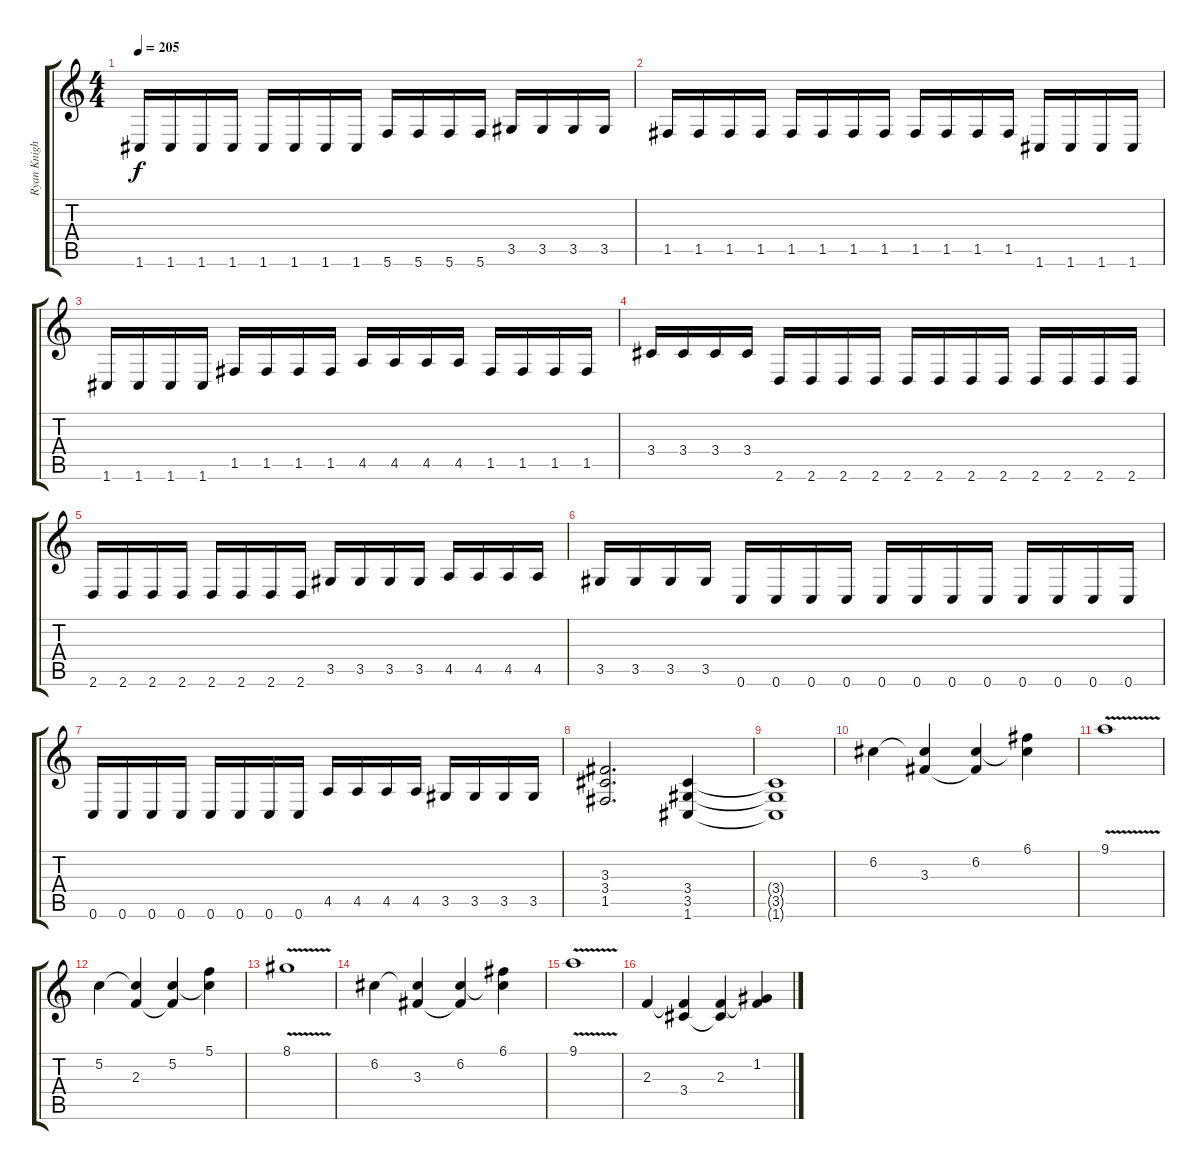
\track ("Ryan Knight" "Ryan Knigh") {instrument distortionguitar}
\staff {score tabs}
\tuning (C4 G3 Eb3 Bb2 F2 C2) {hide}
\ts (4 4)
\tempo 205
\clef g2
\ks c
1.6.16{dy f} 1.6.16 1.6.16 1.6.16 1.6.16 1.6.16 1.6.16 1.6.16 5.6.16 5.6.16 5.6.16 5.6.16 3.5.16 3.5.16 3.5.16 3.5.16 |
1.5.16 1.5.16 1.5.16 1.5.16 1.5.16 1.5.16 1.5.16 1.5.16 1.5.16 1.5.16 1.5.16 1.5.16 1.6.16 1.6.16 1.6.16 1.6.16 |
1.6.16 1.6.16 1.6.16 1.6.16 1.5.16 1.5.16 1.5.16 1.5.16 4.5.16 4.5.16 4.5.16 4.5.16 1.5.16 1.5.16 1.5.16 1.5.16 |
3.4.16 3.4.16 3.4.16 3.4.16 2.6.16 2.6.16 2.6.16 2.6.16 2.6.16 2.6.16 2.6.16 2.6.16 2.6.16 2.6.16 2.6.16 2.6.16 |
2.6.16 2.6.16 2.6.16 2.6.16 2.6.16 2.6.16 2.6.16 2.6.16 3.5.16 3.5.16 3.5.16 3.5.16 4.5.16 4.5.16 4.5.16 4.5.16 |
3.5.16 3.5.16 3.5.16 3.5.16 0.6.16 0.6.16 0.6.16 0.6.16 0.6.16 0.6.16 0.6.16 0.6.16 0.6.16 0.6.16 0.6.16 0.6.16 |
0.6.16 0.6.16 0.6.16 0.6.16 0.6.16 0.6.16 0.6.16 0.6.16 4.5.16 4.5.16 4.5.16 4.5.16 3.5.16 3.5.16 3.5.16 3.5.16 |
(3.3 3.4 1.5).2{d} (3.4 3.5 1.6).4 |
(3.4{t} 3.5{t} 1.6{t}).1 |
6.2.4 (6.2{t} 3.3).4 (6.2 3.3{t}).4 (6.1 6.2{t}).4 |
9.1{v}.1 |
5.2.4 (5.2{t} 2.3).4 (5.2 2.3{t}).4 (5.1 5.2{t}).4 |
8.1{v}.1 |
6.2.4 (6.2{t} 3.3).4 (6.2 3.3{t}).4 (6.1 6.2{t}).4 |
9.1{v}.1 |
2.3.4 (2.3{t} 3.4).4 (2.3 3.4{t}).4 (1.2 2.3{t}).4
